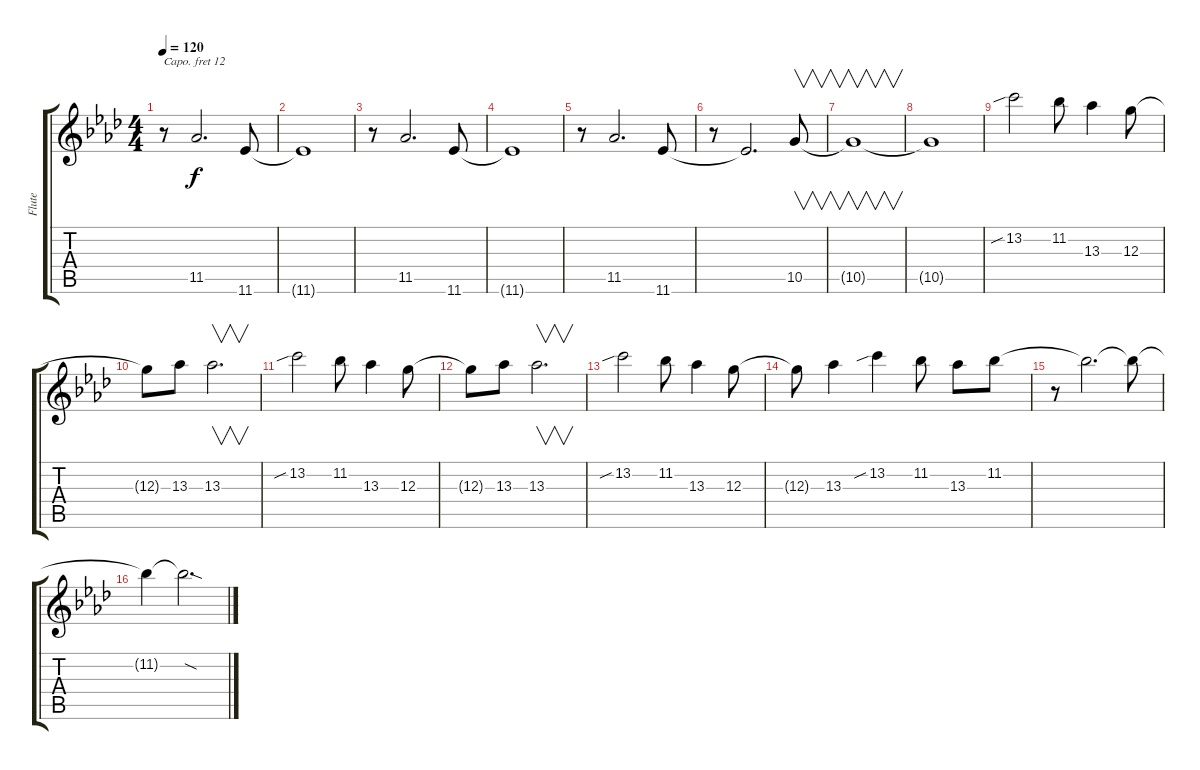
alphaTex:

\track ("Flute" "Flute") {instrument flute}
\staff {score tabs}
\capo 12
\tuning (E4 B3 G3 D3 A2 E2) {hide}
\ts (4 4)
\tempo 120
\clef g2
\ks ab
r.8{dy f} 11.5.2{d} 11.6.8 |
11.6{t}.1 |
r.8 11.5.2{d} 11.6.8 |
11.6{t}.1 |
r.8 11.5.2{d} 11.6.8 |
r.8 11.6{t}.2{d} 10.5.8{v} |
10.5{t}.1{v} |
10.5{t}.1 |
13.2{sib}.2 11.2.8 13.3.4 12.3.8 |
12.3{t}.8 13.3.8 13.3.2{v d} |
13.2{sib}.2 11.2.8 13.3.4 12.3.8 |
12.3{t}.8 13.3.8 13.3.2{v d} |
13.2{sib}.2 11.2.8 13.3.4 12.3.8 |
12.3{t}.8 13.3.4 13.2{sib}.4 11.2.8 13.3.8 11.2.8 |
r.8 11.2{t}.2{d} 11.2{t}.8 |
11.2{t}.4 11.2{sod t}.2{d}
